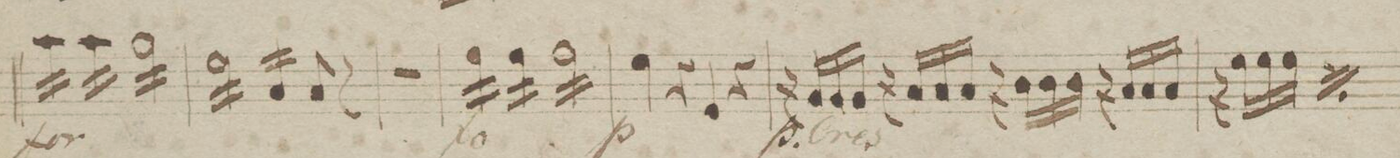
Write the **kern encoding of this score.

**kern	**dynam
*I"Viola	*
*clefC3	*
*k[b-]	*
*met(c)	*
*M4/4	*
*tremolo	*
16b-\LL	f
16b-\	.
16b-\	.
16b-\JJ	.
*null	*
16b-\LL	.
16b-\	.
16b-\	.
16b-\JJ	.
16a\LL	.
16a\	.
16a\	.
16a\	.
16a\	.
16a\	.
16a\	.
16a\JJ	.
=17	=17
16f\LL	.
16f\	.
16f\	.
16f\	.
16f\	.
16f\	.
16f\	.
16f\JJ	.
16B-/LL	.
16B-/	.
16B-/	.
16B-/JJ	.
8B-/	.
8r	.
=18	=18
1r	.
=19	=19
16g\LL	f
16g\	.
16g\	.
16g\JJ	.
16g\LL	.
16g\	.
16g\	.
16g\JJ	.
16g\LL	.
16g\	.
16g\	.
16g\	.
16g\	.
16g\	.
16g\	.
16g\JJ	.
*Xtremolo	*
=20	=20
4f\	p
4r	.
4F/	.
4r	.
=21	=21
16r	.
16A/LL	p
16A/	<
16A/JJ	.
16r	.
16B-/LL	.
16B-/	.
16B-/JJ	.
16r	.
16c\LL	.
16c\	.
16c\JJ	.
16r	.
16B-/LL	.
16B-/	.
16B-/JJ	.
=22	=22
16r	.
16f\LL	.
16f\	.
16f\JJ	.
16r	.
*rep	*
16f\LL	.
16f\	.
16f\JJ	.
*Xrep	*
*-	*-
